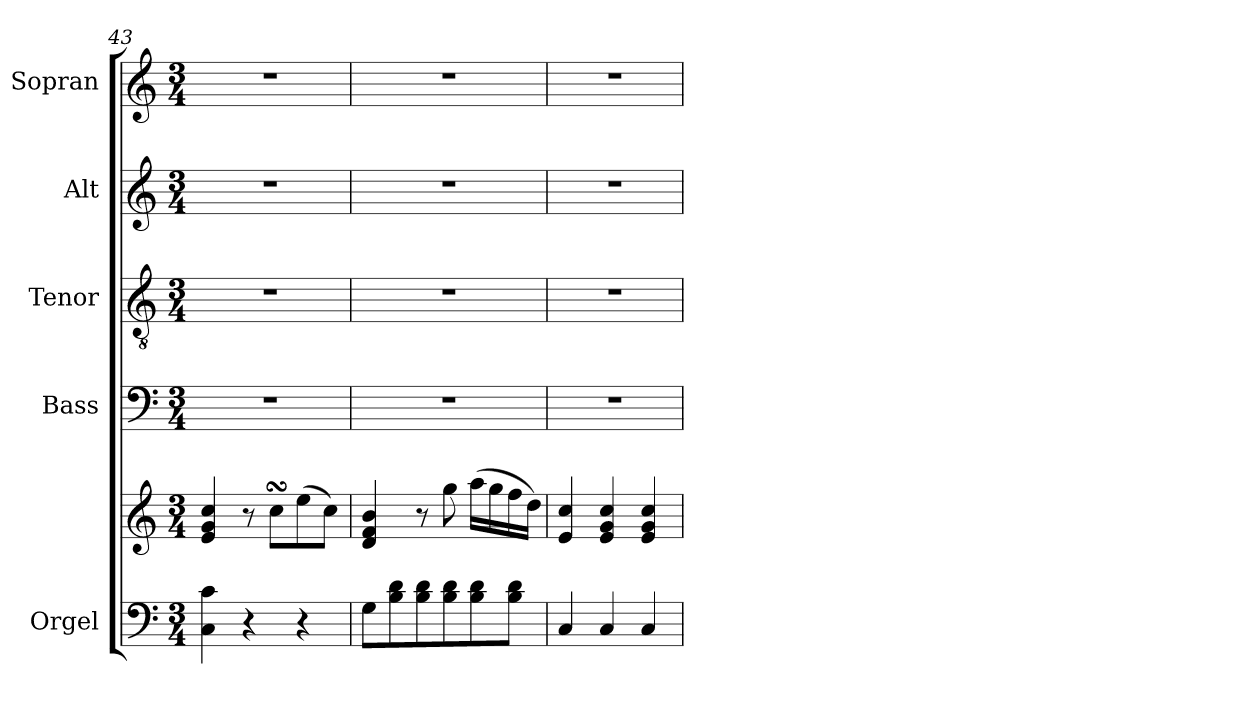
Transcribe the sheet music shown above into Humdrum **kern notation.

**kern	**kern	**kern	**kern	**kern	**kern
*part5	*part5	*part4	*part3	*part2	*part1
*staff6	*staff5	*staff4	*staff3	*staff2	*staff1
*I"Orgel	*	*I"Bass	*I"Tenor	*I"Alt	*I"Sopran
*I'Org.	*	*I'B.	*I'T.	*I'A.	*I'S.
*clefF4	*clefG2	*clefF4	*clefGv2	*clefG2	*clefG2
*k[]	*k[]	*k[]	*k[]	*k[]	*k[]
*C:	*C:	*C:	*C:	*C:	*C:
*M3/4	*M3/4	*M3/4	*M3/4	*M3/4	*M3/4
=43	=43	=43	=43	=43	=43
4C\ 4c\	4e/ 4g/ 4cc/	2.r	2.r	2.r	2.r
4r	8r	.	.	.	.
.	8ccsSSs\L	.	.	.	.
4r	(>8ee\	.	.	.	.
.	8cc\J)	.	.	.	.
=44	=44	=44	=44	=44	=44
8G\L	4d/ 4f/ 4b/	2.r	2.r	2.r	2.r
8B\ 8d\	.	.	.	.	.
8B\ 8d\	8r	.	.	.	.
8B\ 8d\	8gg\	.	.	.	.
8B\ 8d\	(>16aa\LL	.	.	.	.
.	16gg\	.	.	.	.
8B\ 8d\J	16ff\	.	.	.	.
.	16dd\JJ)	.	.	.	.
=45	=45	=45	=45	=45	=45
4C/	4e/ 4cc/	2.r	2.r	2.r	2.r
4C/	4e/ 4g/ 4cc/	.	.	.	.
4C/	4e/ 4g/ 4cc/	.	.	.	.
=	=	=	=	=	=
*-	*-	*-	*-	*-	*-
